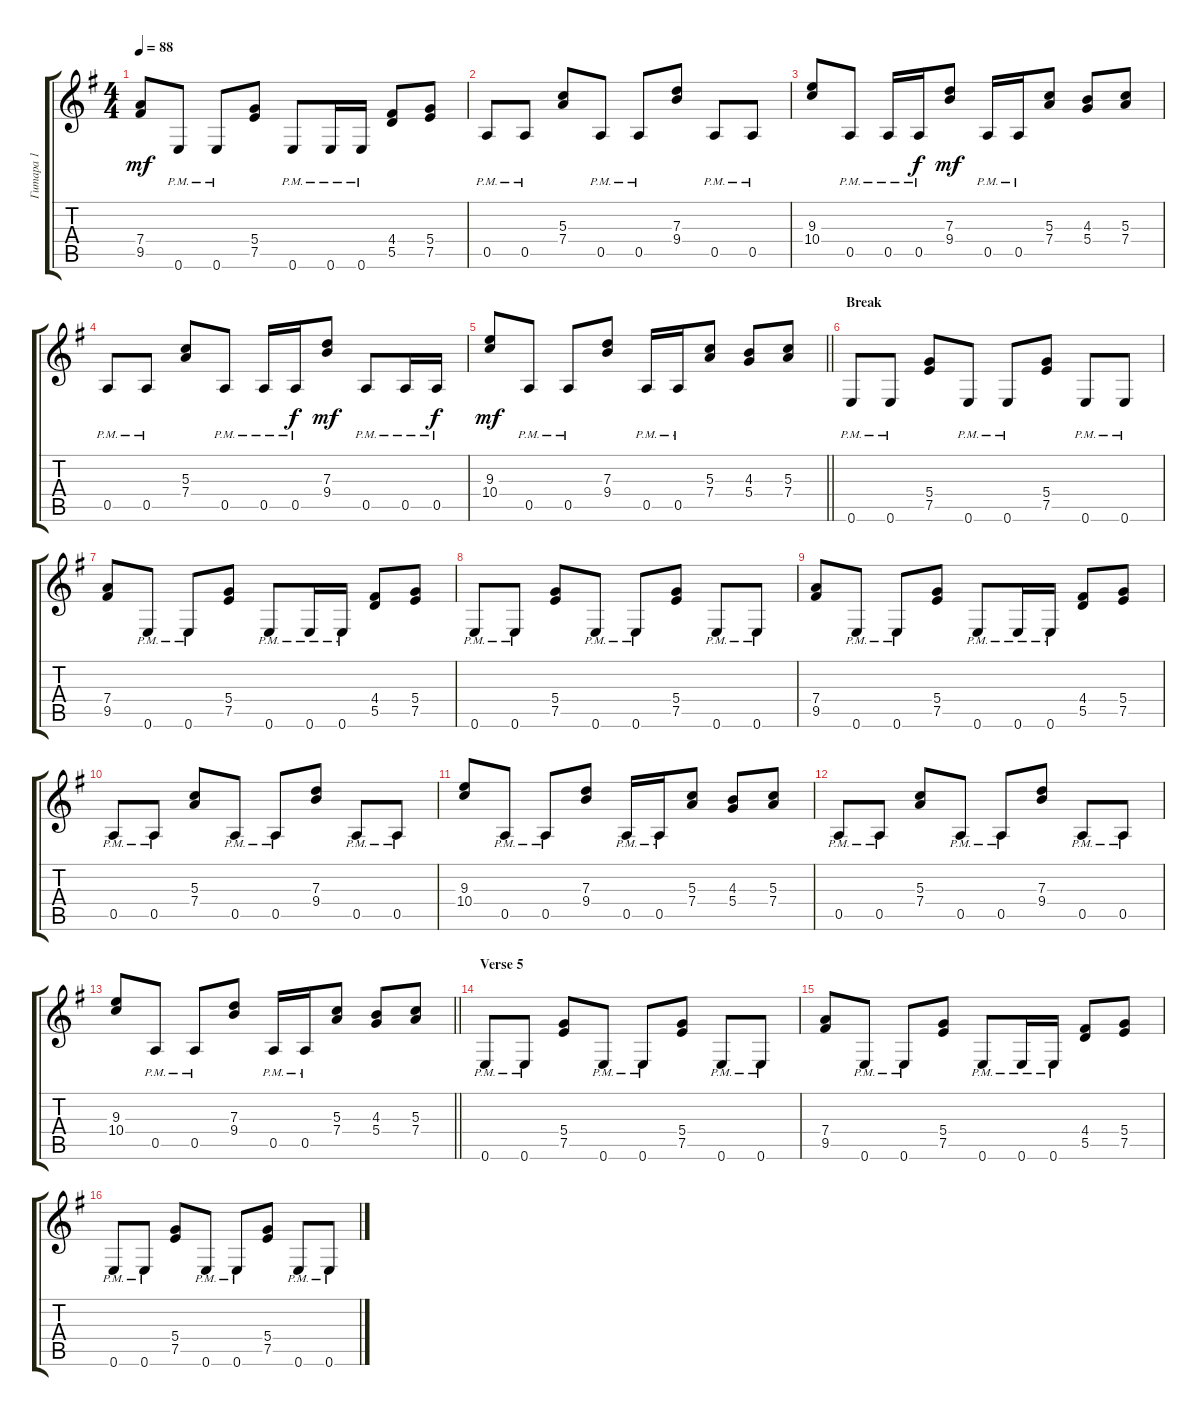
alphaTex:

\track ("Гитара 1" "Гитара 1") {instrument distortionguitar}
\staff {score tabs}
\tuning (E4 B3 G3 D3 A2 E2) {hide}
\ts (4 4)
\tempo 88
\clef g2
\ks eminor
(7.4 9.5).8{dy mf} 0.6{pm}.8 0.6{pm}.8 (5.4 7.5).8 0.6{pm}.8 0.6{pm}.16 0.6{pm}.16 (4.4 5.5).8 (5.4 7.5).8 |
0.5{pm}.8 0.5{pm}.8 (5.3 7.4).8 0.5{pm}.8 0.5{pm}.8 (7.3 9.4).8 0.5{pm}.8 0.5{pm}.8 |
(9.3 10.4).8 0.5{pm}.8 0.5{pm}.16 0.5{pm}.16{dy f} (7.3 9.4).8{dy mf} 0.5{pm}.16 0.5{pm}.16 (5.3 7.4).8 (4.3 5.4).8 (5.3 7.4).8 |
0.5{pm}.8 0.5{pm}.8 (5.3 7.4).8 0.5{pm}.8 0.5{pm}.16 0.5{pm}.16{dy f} (7.3 9.4).8{dy mf} 0.5{pm}.8 0.5{pm}.16 0.5{pm}.16{dy f} |
\barLineRight lightlight
(9.3 10.4).8{dy mf} 0.5{pm}.8 0.5{pm}.8 (7.3 9.4).8 0.5{pm}.16 0.5{pm}.16 (5.3 7.4).8 (4.3 5.4).8 (5.3 7.4).8 |
\section ("" "Break")
0.6{pm}.8 0.6{pm}.8 (5.4 7.5).8 0.6{pm}.8 0.6{pm}.8 (5.4 7.5).8 0.6{pm}.8 0.6{pm}.8 |
(7.4 9.5).8 0.6{pm}.8 0.6{pm}.8 (5.4 7.5).8 0.6{pm}.8 0.6{pm}.16 0.6{pm}.16 (4.4 5.5).8 (5.4 7.5).8 |
0.6{pm}.8 0.6{pm}.8 (5.4 7.5).8 0.6{pm}.8 0.6{pm}.8 (5.4 7.5).8 0.6{pm}.8 0.6{pm}.8 |
(7.4 9.5).8 0.6{pm}.8 0.6{pm}.8 (5.4 7.5).8 0.6{pm}.8 0.6{pm}.16 0.6{pm}.16 (4.4 5.5).8 (5.4 7.5).8 |
0.5{pm}.8 0.5{pm}.8 (5.3 7.4).8 0.5{pm}.8 0.5{pm}.8 (7.3 9.4).8 0.5{pm}.8 0.5{pm}.8 |
(9.3 10.4).8 0.5{pm}.8 0.5{pm}.8 (7.3 9.4).8 0.5{pm}.16 0.5{pm}.16 (5.3 7.4).8 (4.3 5.4).8 (5.3 7.4).8 |
0.5{pm}.8 0.5{pm}.8 (5.3 7.4).8 0.5{pm}.8 0.5{pm}.8 (7.3 9.4).8 0.5{pm}.8 0.5{pm}.8 |
\barLineRight lightlight
(9.3 10.4).8 0.5{pm}.8 0.5{pm}.8 (7.3 9.4).8 0.5{pm}.16 0.5{pm}.16 (5.3 7.4).8 (4.3 5.4).8 (5.3 7.4).8 |
\section ("" "Verse 5")
0.6{pm}.8 0.6{pm}.8 (5.4 7.5).8 0.6{pm}.8 0.6{pm}.8 (5.4 7.5).8 0.6{pm}.8 0.6{pm}.8 |
(7.4 9.5).8 0.6{pm}.8 0.6{pm}.8 (5.4 7.5).8 0.6{pm}.8 0.6{pm}.16 0.6{pm}.16 (4.4 5.5).8 (5.4 7.5).8 |
0.6{pm}.8 0.6{pm}.8 (5.4 7.5).8 0.6{pm}.8 0.6{pm}.8 (5.4 7.5).8 0.6{pm}.8 0.6{pm}.8
